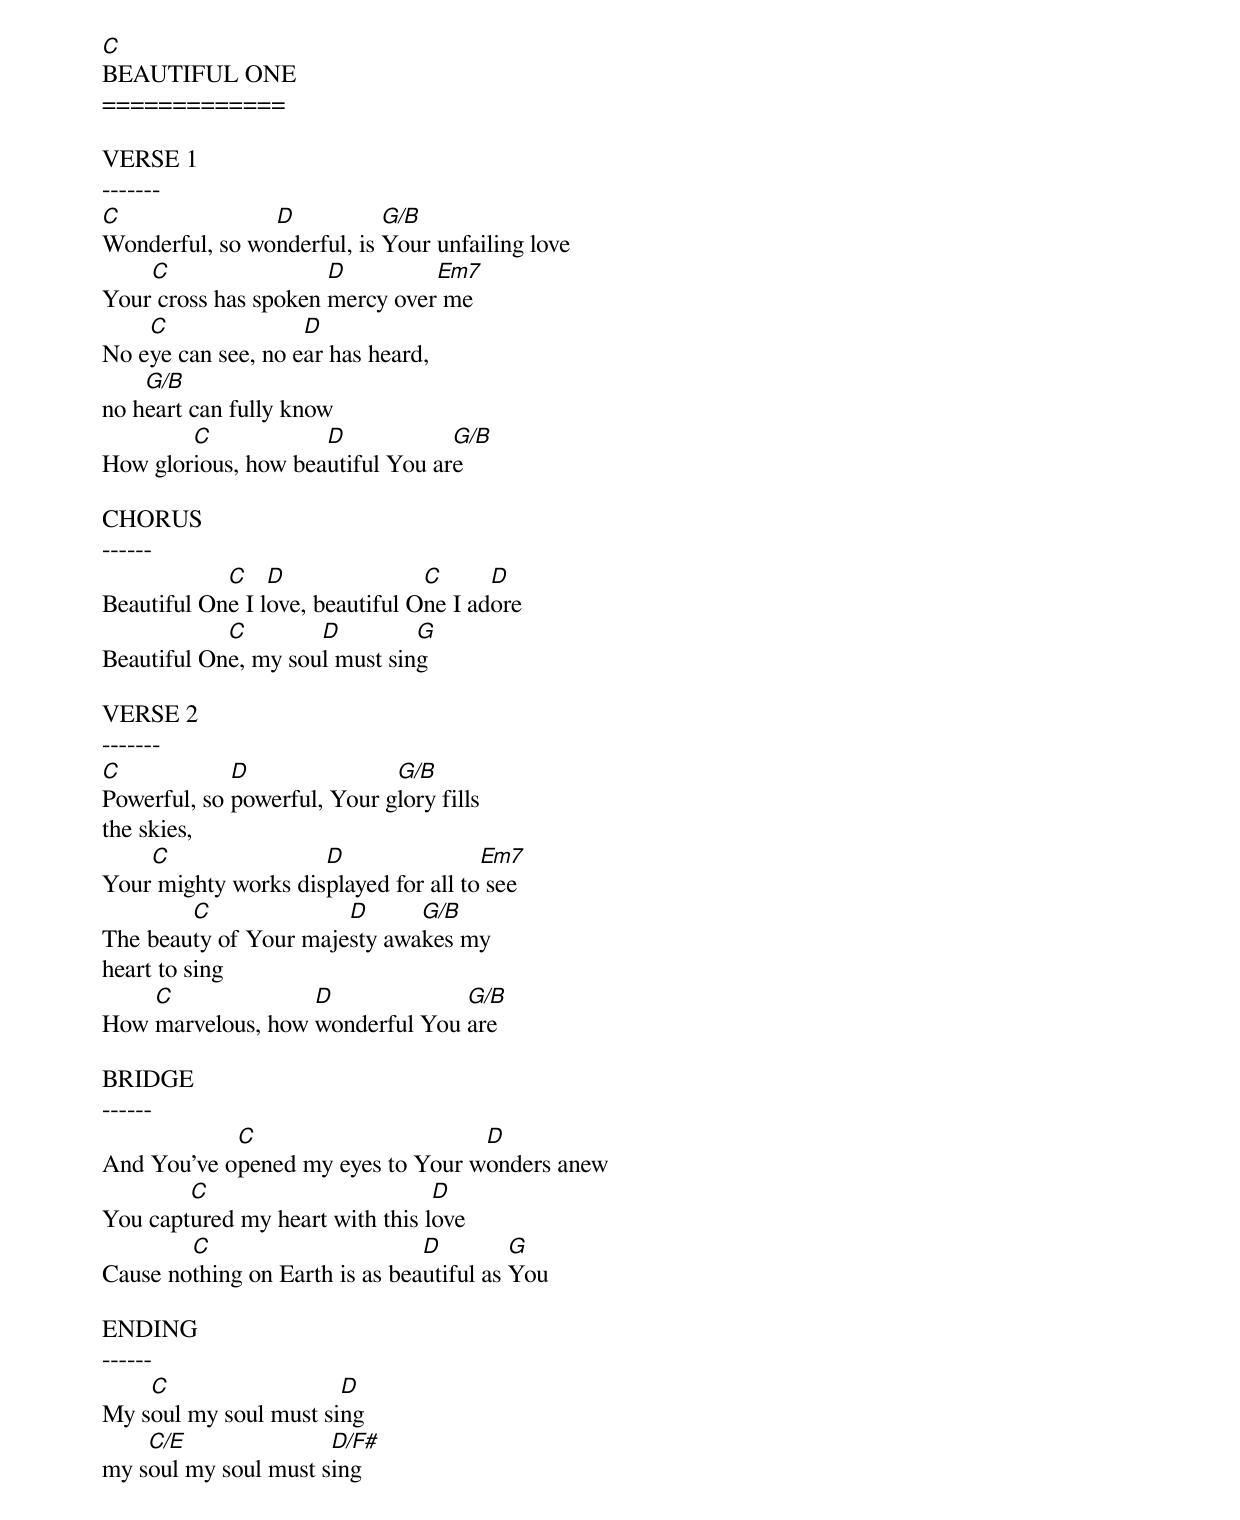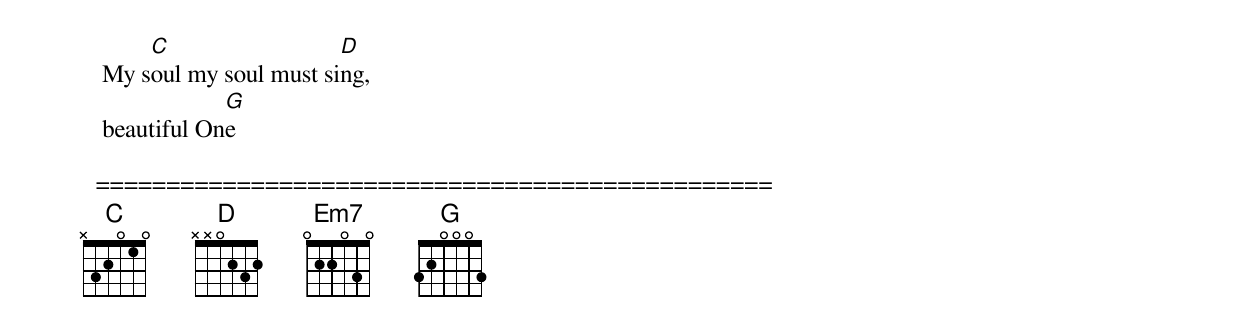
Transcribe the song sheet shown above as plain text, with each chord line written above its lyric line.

   C
   BEAUTIFUL ONE
   =============

   VERSE 1
   -------
   C               D           G/B
   Wonderful, so wonderful, is Your unfailing love
       C                 D         Em7
   Your cross has spoken mercy over me
       C               D
   No eye can see, no ear has heard,
       G/B
   no heart can fully know
           C            D            G/B
   How glorious, how beautiful You are

   CHORUS
   ------
               C    D               C      D
   Beautiful One I love, beautiful One I adore
               C        D         G
   Beautiful One, my soul must sing

   VERSE 2
   -------
   C            D               G/B
   Powerful, so powerful, Your glory fills
   the skies,
       C                D                Em7
   Your mighty works displayed for all to see
           C              D      G/B
   The beauty of Your majesty awakes my
   heart to sing
       C              D             G/B
   How marvelous, how wonderful You are

   BRIDGE
   ------
               C                      D
   And You've opened my eyes to Your wonders anew
           C                        D
   You captured my heart with this love
           C                       D         G
   Cause nothing on Earth is as beautiful as You

   ENDING
   ------
       C                  D
   My soul my soul must sing
       C/E               D/F#
   my soul my soul must sing
       C                  D
   My soul my soul must sing,
               G
   beautiful One

  ================================================
